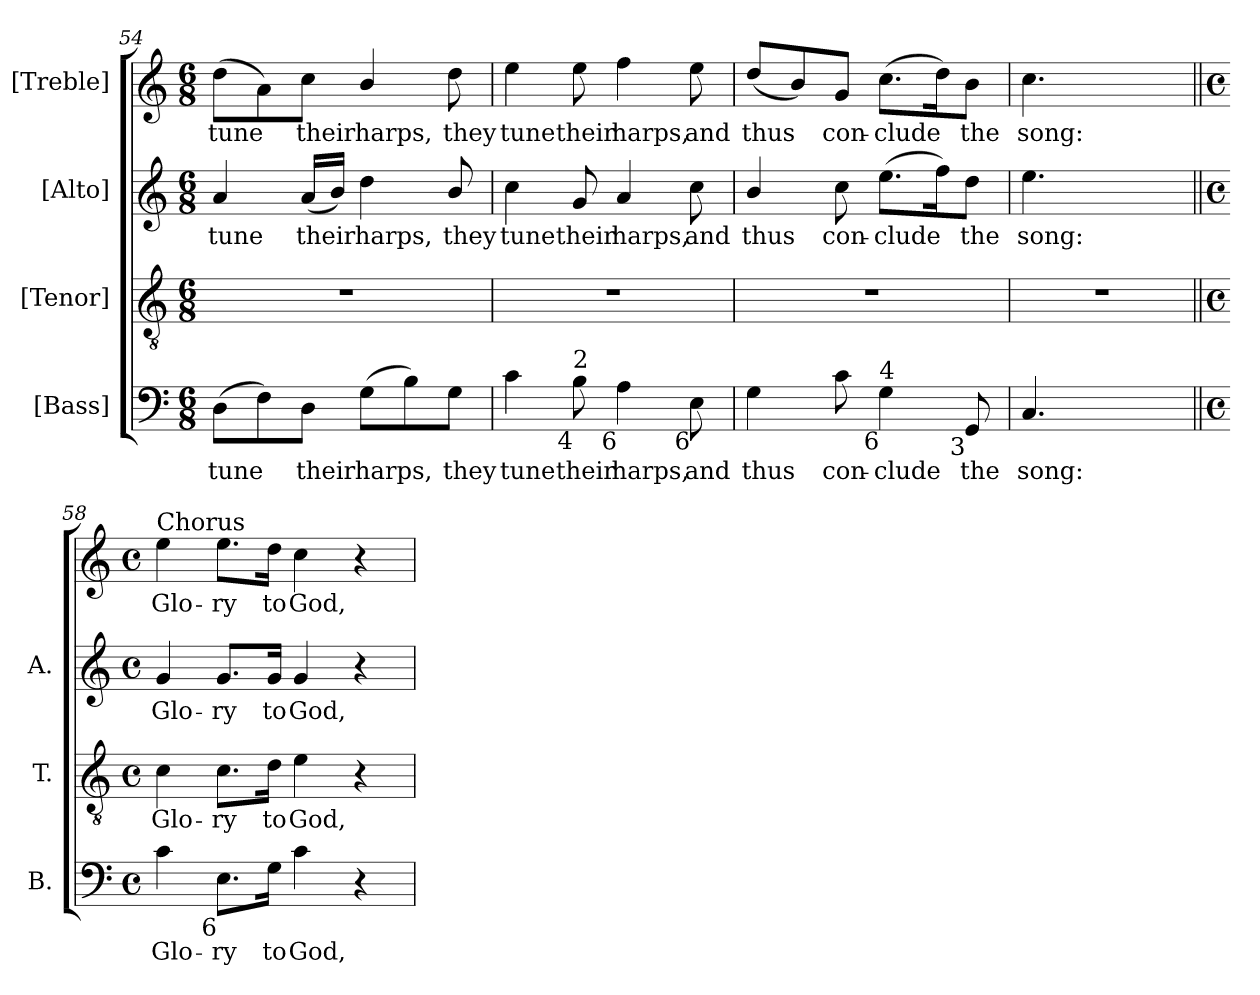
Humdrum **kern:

**kern	**text	**kern	**text	**kern	**text	**kern	**text
*part4	*part4	*part3	*part3	*part2	*part2	*part1	*part1
*staff4	*staff4	*staff3	*staff3	*staff2	*staff2	*staff1	*staff1
*I"[Bass]	*	*I"[Tenor]	*	*I"[Alto]	*	*I"[Treble]	*
*I'B.	*	*I'T.	*	*I'A.	*	*	*
*clefF4	*	*clefGv2	*	*clefG2	*	*clefG2	*
*	*	*ITrd7c12	*	*	*	*	*
*k[]	*	*k[]	*	*k[]	*	*k[]	*
*C:	*	*C:	*	*C:	*	*C:	*
*M6/8	*	*M6/8	*	*M6/8	*	*M6/8	*
=54	=54	=54	=54	=54	=54	=54	=54
!	!LO:LY:b:color=#000000	!LO:N:vis=1	!	!	!	!	!
!	!	!	!	!	!LO:LY:b:color=#000000	!	!
!	!	!	!	!	!	!	!LO:LY:b:color=#000000
(8Di\L	tune	2.r	.	4ai/	tune	(8ddi\L	tune
8Fi\)	.	.	.	.	.	8ai\)	.
!	!LO:LY:b:color=#000000	!	!	!	!	!	!
!	!	!	!	!	!LO:LY:b:color=#000000	!	!
!	!	!	!	!	!	!	!LO:LY:b:color=#000000
8Di\J	their	.	.	(16ai/LL	their	8cci\J	their
.	.	.	.	16bi/JJ)	.	.	.
!	!LO:LY:b:color=#000000	!	!	!	!	!	!
!	!	!	!	!	!LO:LY:b:color=#000000	!	!
!	!	!	!	!	!	!	!LO:LY:b:color=#000000
(8Gi\L	harps,	.	.	4ddi\	harps,	4bi/	harps,
8Bi\)	.	.	.	.	.	.	.
!	!LO:LY:b:color=#000000	!	!	!	!	!	!
!	!	!	!	!	!LO:LY:b:color=#000000	!	!
!	!	!	!	!	!	!	!LO:LY:b:color=#000000
8Gi\J	they	.	.	8bi/	they	8ddi\	they
=55	=55	=55	=55	=55	=55	=55	=55
!	!LO:LY:b:color=#000000	!LO:N:vis=1	!	!	!	!	!
!	!	!	!	!	!LO:LY:b:color=#000000	!	!
!	!	!	!	!	!	!	!LO:LY:b:color=#000000
4ci\	tune	2.r	.	4cci\	tune	4eei\	tune
!	!LO:LY:b:color=#000000	!	!	!	!	!	!
!	!	!	!	!	!LO:LY:b:color=#000000	!	!
!LO:TX:b:rj:t=4	!	!	!	!	!	!	!
!LO:TX:t=2	!	!	!	!	!	!	!
!	!	!	!	!	!	!	!LO:LY:b:color=#000000
8Bi\	their	.	.	8gi/	their	8eei\	their
!	!LO:LY:b:color=#000000	!	!	!	!	!	!
!	!	!	!	!	!LO:LY:b:color=#000000	!	!
!LO:TX:b:rj:t=6	!	!	!	!	!	!	!
!	!	!	!	!	!	!	!LO:LY:b:color=#000000
4Ai\	harps,	.	.	4ai/	harps,	4ffi\	harps,
!	!LO:LY:b:color=#000000	!	!	!	!	!	!
!	!	!	!	!	!LO:LY:b:color=#000000	!	!
!LO:TX:b:rj:t=6	!	!	!	!	!	!	!
!	!	!	!	!	!	!	!LO:LY:b:color=#000000
8Ei\	and	.	.	8cci\	and	8eei\	and
=56	=56	=56	=56	=56	=56	=56	=56
!	!LO:LY:b:color=#000000	!LO:N:vis=1	!	!	!	!	!
!	!	!	!	!	!LO:LY:b:color=#000000	!	!
!	!	!	!	!	!	!	!LO:LY:b:color=#000000
4Gi\	thus	2.r	.	4bi/	thus	(8ddi/L	thus
.	.	.	.	.	.	8bi/)	.
!	!LO:LY:b:color=#000000	!	!	!	!	!	!
!	!	!	!	!	!LO:LY:b:color=#000000	!	!
!	!	!	!	!	!	!	!LO:LY:b:color=#000000
8ci\	con-	.	.	8cci\	con-	8gi/J	con-
!	!LO:LY:b:color=#000000	!	!	!	!	!	!
!	!	!	!	!	!LO:LY:b:color=#000000	!	!
!LO:TX:b:rj:t=6	!	!	!	!	!	!	!
!LO:TX:t=4	!	!	!	!	!	!	!
!	!	!	!	!	!	!	!LO:LY:b:color=#000000
4Gi\	-clude	.	.	(8.eei\L	-clude	(8.cci\L	-clude
.	.	.	.	16ffi\K)	.	16ddi\K)	.
!	!LO:LY:b:color=#000000	!	!	!	!	!	!
!	!	!	!	!	!LO:LY:b:color=#000000	!	!
!LO:TX:b:rj:t=3	!	!	!	!	!	!	!
!	!	!	!	!	!	!	!LO:LY:b:color=#000000
8GGi/	the	.	.	8ddi\J	the	8bi\J	the
=57	=57	=57	=57	=57	=57	=57	=57
!	!LO:LY:b:color=#000000	!LO:N:vis=1	!	!	!	!	!
!	!	!	!	!	!LO:LY:b:color=#000000	!	!
!	!	!	!	!	!	!	!LO:LY:b:color=#000000
4.Ci/	song:	2.r	.	4.eei\	song:	4.cci\	song:
4.ryy	.	.	.	4.ryy	.	4.ryy	.
!!LO:PB:g=z
=58||	=58||	=58||	=58||	=58||	=58||	=58||	=58||
*M4/4	*	*M4/4	*	*M4/4	*	*M4/4	*
*met(c)	*	*met(c)	*	*met(c)	*	*met(c)	*
!	!LO:LY:b:color=#000000	!	!	!	!	!	!
!	!	!	!LO:LY:b:color=#000000	!	!	!	!
!	!	!	!	!	!LO:LY:b:color=#000000	!	!
!	!	!	!	!	!	!LO:TX:a:t=Chorus	!
!	!	!	!	!	!	!	!LO:LY:b:color=#000000
4ci\	Glo-	4Ci\	Glo-	4gi/	Glo-	4eei\	Glo-
!	!LO:LY:b:color=#000000	!	!	!	!	!	!
!	!	!	!LO:LY:b:color=#000000	!	!	!	!
!	!	!	!	!	!LO:LY:b:color=#000000	!	!
!LO:TX:b:rj:t=6	!	!	!	!	!	!	!
!	!	!	!	!	!	!	!LO:LY:b:color=#000000
8.Ei\L	-ry	8.Ci\L	-ry	8.gi/L	-ry	8.eei\L	-ry
!	!LO:LY:b:color=#000000	!	!	!	!	!	!
!	!	!	!LO:LY:b:color=#000000	!	!	!	!
!	!	!	!	!	!LO:LY:b:color=#000000	!	!
!	!	!	!	!	!	!	!LO:LY:b:color=#000000
16Gi\Jk	to	16Di\Jk	to	16gi/Jk	to	16ddi\Jk	to
!	!LO:LY:b:color=#000000	!	!	!	!	!	!
!	!	!	!LO:LY:b:color=#000000	!	!	!	!
!	!	!	!	!	!LO:LY:b:color=#000000	!	!
!	!	!	!	!	!	!	!LO:LY:b:color=#000000
4ci\	God,	4Ei\	God,	4gi/	God,	4cci\	God,
4r	.	4r	.	4r	.	4r	.
=	=	=	=	=	=	=	=
*-	*-	*-	*-	*-	*-	*-	*-
